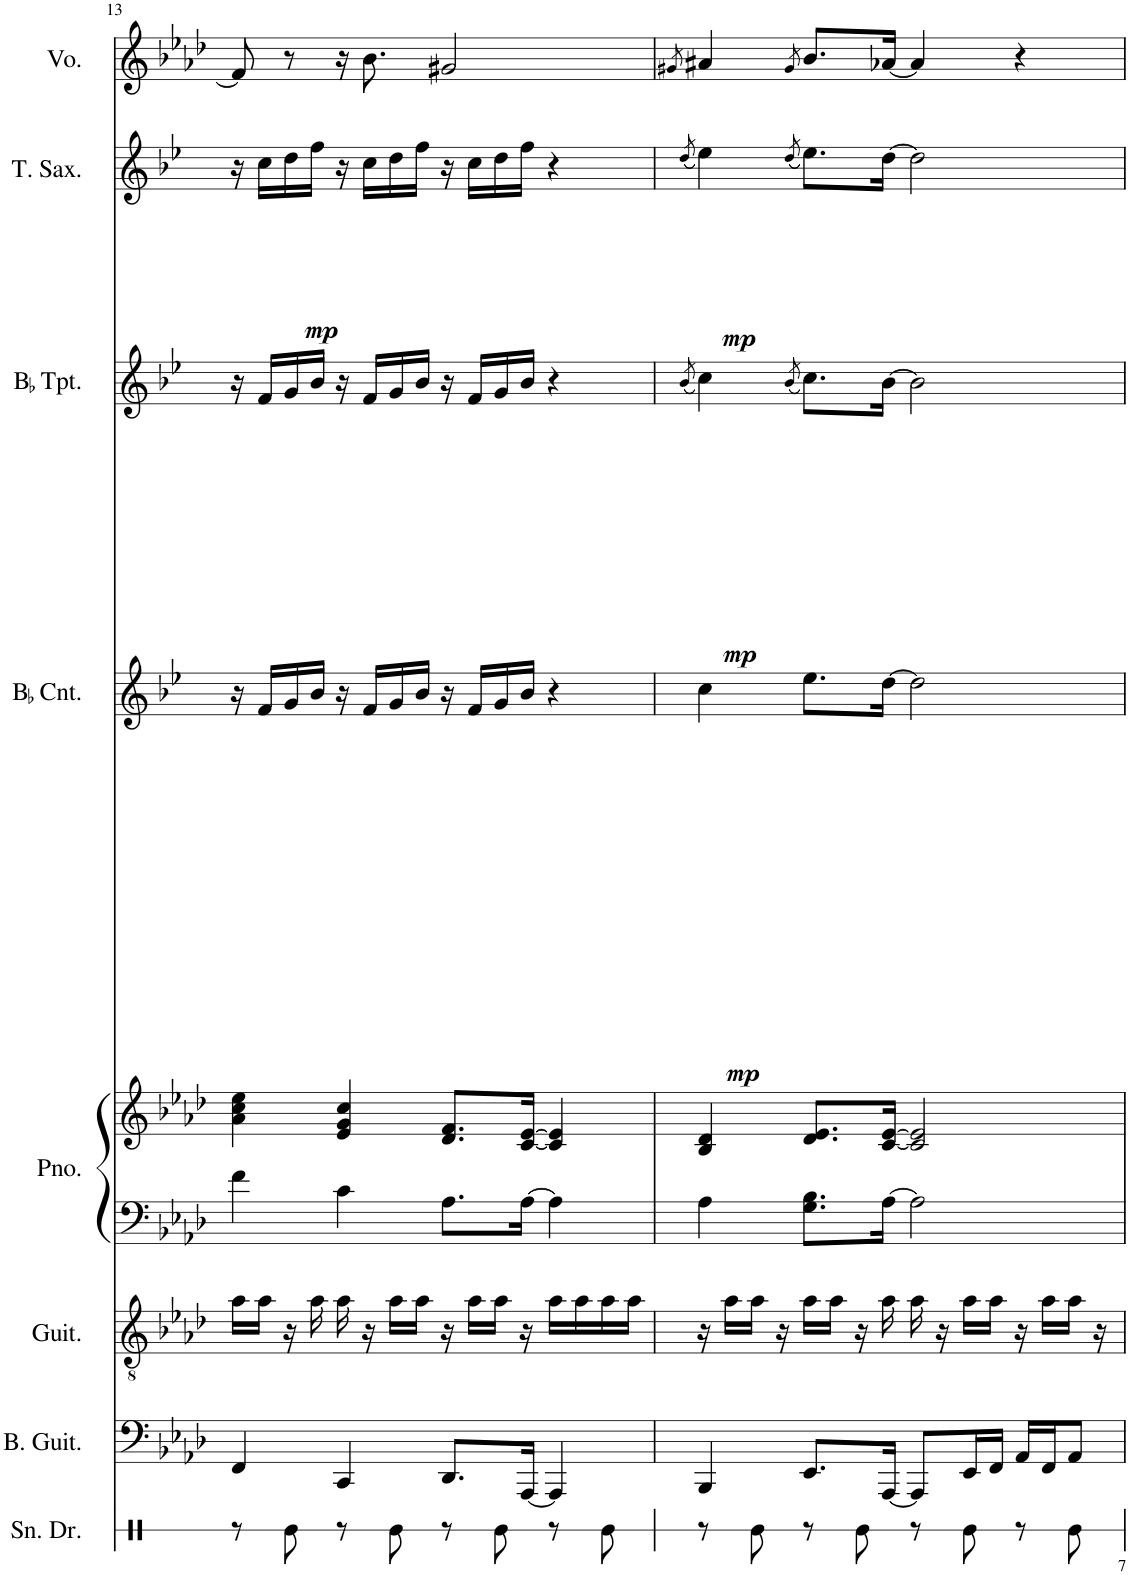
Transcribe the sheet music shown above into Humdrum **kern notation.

**kern	**kern	**kern	**kern	**kern	**kern	**dynam	**kern	**dynam	**kern	**dynam	**kern
*part8	*part7	*part6	*part5	*part5	*part4	*part4	*part3	*part3	*part2	*part2	*part1
*staff9	*staff8	*staff7	*staff6	*staff5	*staff4	*staff4	*staff3	*staff3	*staff2	*staff2	*staff1
*I"Snare Drum	*I"Bass Guitar	*I"Guitar	*I"Piano	*	*I"BaccidentalFlat Cornet	*	*I"BaccidentalFlat Trumpet	*	*I"Tenor Saxophone	*	*I"Vocal
*I'Sn. Dr.	*I'B. Guit.	*I'Guit.	*I'Pno.	*	*I'BaccidentalFlat Cnt.	*	*I'BaccidentalFlat Tpt.	*	*I'T. Sax.	*	*I'Vo.
!!LO:PB:g=z
*clefX	*clefF4	*clefGv2	*clefF4	*clefG2	*clefG2	*	*clefG2	*	*clefG2	*	*clefG2
*	*	*	*	*	*Trd1c2	*	*Trd1c2	*	*Trd8c14	*	*
*k[]	*k[b-e-a-d-]	*k[b-e-a-d-]	*k[b-e-a-d-]	*k[b-e-a-d-]	*k[b-e-]	*	*k[b-e-]	*	*k[b-e-]	*	*k[b-e-a-d-]
*M4/4	*M4/4	*M4/4	*M4/4	*M4/4	*M4/4	*	*M4/4	*	*M4/4	*	*M4/4
=13	=13	=13	=13	=13	=13	=13	=13	=13	=13	=13	=13
!	!	!	!	!	!	!	!	!	!	!LO:DY:b	!
8r	4FF/	16a-\LL	4f\	4a-\ 4cc\ 4ee-\	16r	.	16r	.	16r	mp	8f/]
.	.	16a-\JJ	.	.	16f/LL	.	16f/LL	.	16cc\LL	.	.
8Re\	.	16r	.	.	16g/	.	16g/	.	16dd\	.	8r
.	.	16a-\	.	.	16b-/JJ	.	16b-/JJ	.	16ff\JJ	.	.
8r	4CC/	16a-\	4c\	4e-/ 4g/ 4cc/	16r	.	16r	.	16r	.	16r
.	.	16r	.	.	16f/LL	.	16f/LL	.	16cc\LL	.	8.b-\
8Re\	.	16a-\LL	.	.	16g/	.	16g/	.	16dd\	.	.
.	.	16a-\JJ	.	.	16b-/JJ	.	16b-/JJ	.	16ff\JJ	.	.
8r	8.DD-/L	16r	8.A-\L	8.d-/ 8.f/L	16r	.	16r	.	16r	.	2g#X/
.	.	16a-\LL	.	.	16f/LL	.	16f/LL	.	16cc\LL	.	.
8Re\	.	16a-\JJ	.	.	16g/	.	16g/	.	16dd\	.	.
.	[16AAA-/Jk	16r	[16A-\Jk	[16c/ [16e-/Jk	16b-/JJ	.	16b-/JJ	.	16ff\JJ	.	.
8r	4AAA-/]	16a-\LL	4A-\]	4c/] 4e-/]	4r	.	4r	.	4r	.	.
.	.	16a-\	.	.	.	.	.	.	.	.	.
8Re\	.	16a-\	.	.	.	.	.	.	.	.	.
.	.	16a-\JJ	.	.	.	.	.	.	.	.	.
=14	=14	=14	=14	=14	=14	=14	=14	=14	=14	=14	=14
.	.	.	.	.	.	.	(8qb-/	.	(8qdd/	.	8qg#X/
!	!	!	!	!	!	!LO:DY:b	!	!LO:DY:b	!	!LO:DY:b	!
8r	4BBB-/	16r	4A-\	4B-/ 4d-/	4cc\	mp	4cc\)	mp	4ee-\)	mp	4a#X/
.	.	16a-\LL	.	.	.	.	.	.	.	.	.
8Re\	.	16a-\JJ	.	.	.	.	.	.	.	.	.
.	.	16r	.	.	.	.	.	.	.	.	.
.	.	.	.	.	.	.	(8qb-/	.	(8qdd/	.	8qg#/
8r	8.EE-/L	16a-\LL	8.G\ 8.B-\L	8.d-/ 8.e-/L	8.ee-\L	.	8.cc\L)	.	8.ee-\L)	.	8.b-/L
.	.	16a-\JJ	.	.	.	.	.	.	.	.	.
8Re\	.	16r	.	.	.	.	.	.	.	.	.
.	[16AAA-/Jk	16a-\	[16A-\Jk	[16c/ [16e-/Jk	[16dd\Jk	.	[16b-\Jk	.	[16dd\Jk	.	[16a-X/Jk
8r	8AAA-/L]	16a-\	2A-\]	2c/] 2e-/]	2dd\]	.	2b-\]	.	2dd\]	.	4a-/]
.	.	16r	.	.	.	.	.	.	.	.	.
8Re\	16EE-/L	16a-\LL	.	.	.	.	.	.	.	.	.
.	16FF/JJ	16a-\JJ	.	.	.	.	.	.	.	.	.
8r	16AA-/LL	16r	.	.	.	.	.	.	.	.	4r
.	16FF/J	16a-\LL	.	.	.	.	.	.	.	.	.
8Re\	8AA-/J	16a-\JJ	.	.	.	.	.	.	.	.	.
.	.	16r	.	.	.	.	.	.	.	.	.
=	=	=	=	=	=	=	=	=	=	=	=
*-	*-	*-	*-	*-	*-	*-	*-	*-	*-	*-	*-
